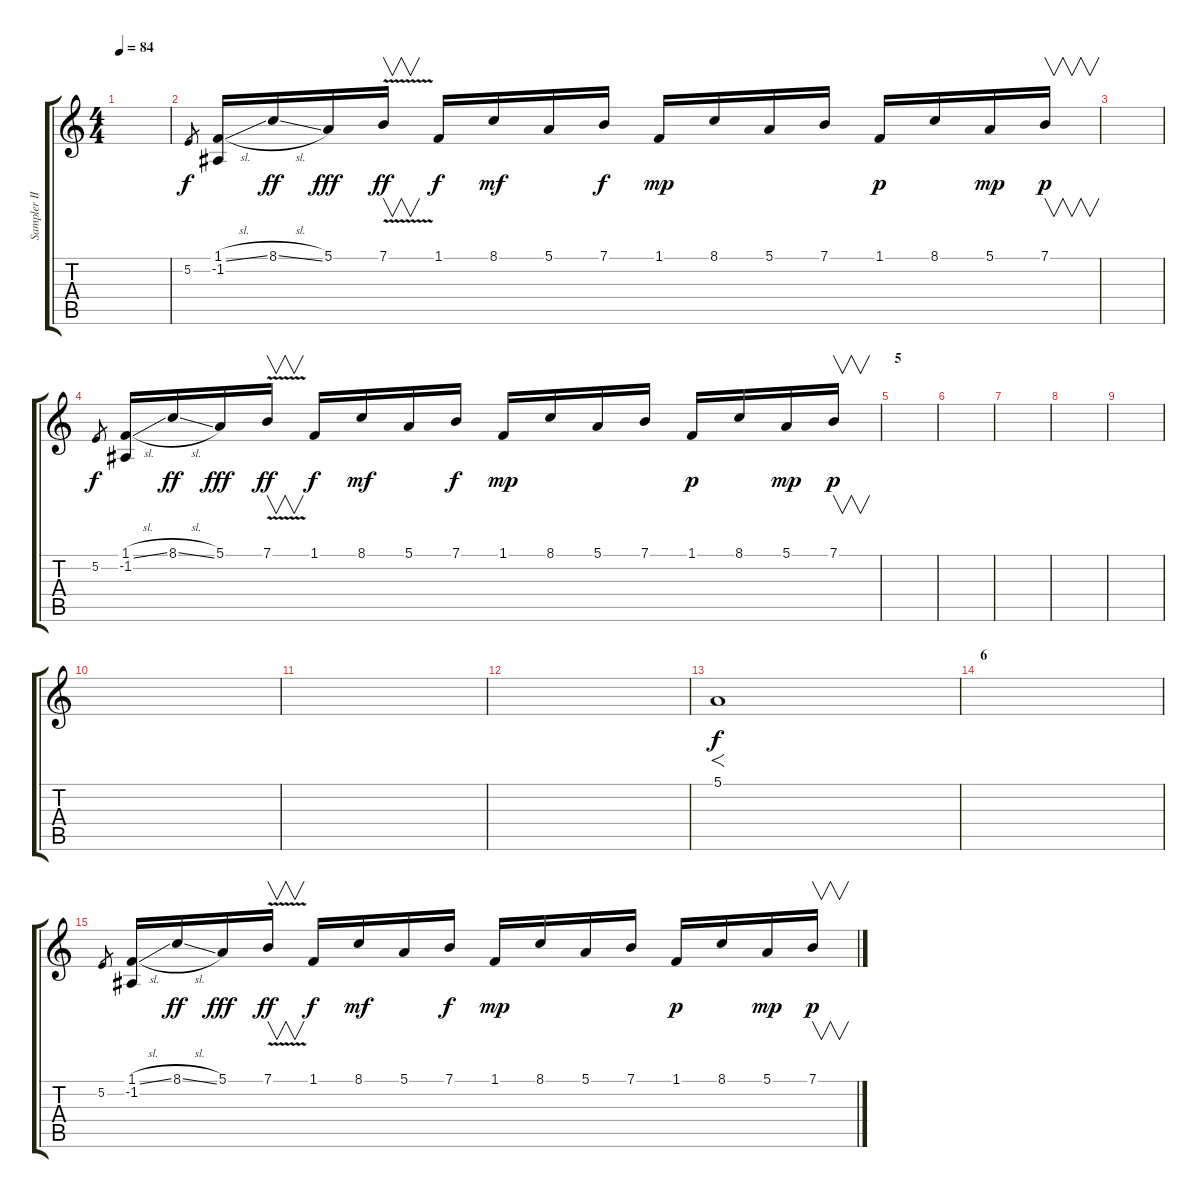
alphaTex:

\track ("Sampler III" "Sampler II") {instrument lead1square}
\staff {score tabs}
\tuning (E4 B3 G3 D3 A2 E2) {hide}
\ts (4 4)
\tempo 84
\clef g2
\ks c
|
5.2.8{gr dy f} (1.1{sl} -1.2).16 8.1{sl}.16{dy ff} 5.1.16{dy fff} 7.1{v}.16{v dy ff} 1.1.16{dy f} 8.1.16{dy mf} 5.1.16 7.1.16{dy f} 1.1.16{dy mp} 8.1.16 5.1.16 7.1.16 1.1.16{dy p} 8.1.16 5.1.16{dy mp} 7.1.16{v dy p} |
|
5.2.8{gr dy f} (1.1{sl} -1.2).16 8.1{sl}.16{dy ff} 5.1.16{dy fff} 7.1{v}.16{v dy ff} 1.1.16{dy f} 8.1.16{dy mf} 5.1.16 7.1.16{dy f} 1.1.16{dy mp} 8.1.16 5.1.16 7.1.16 1.1.16{dy p} 8.1.16 5.1.16{dy mp} 7.1.16{v dy p} |
\section ("" "5")
|
|
|
|
|
|
|
|
5.1.1{f dy f} |
\section ("" "6")
|
5.2.8{gr} (1.1{sl} -1.2).16 8.1{sl}.16{dy ff} 5.1.16{dy fff} 7.1{v}.16{v dy ff} 1.1.16{dy f} 8.1.16{dy mf} 5.1.16 7.1.16{dy f} 1.1.16{dy mp} 8.1.16 5.1.16 7.1.16 1.1.16{dy p} 8.1.16 5.1.16{dy mp} 7.1.16{v dy p}
